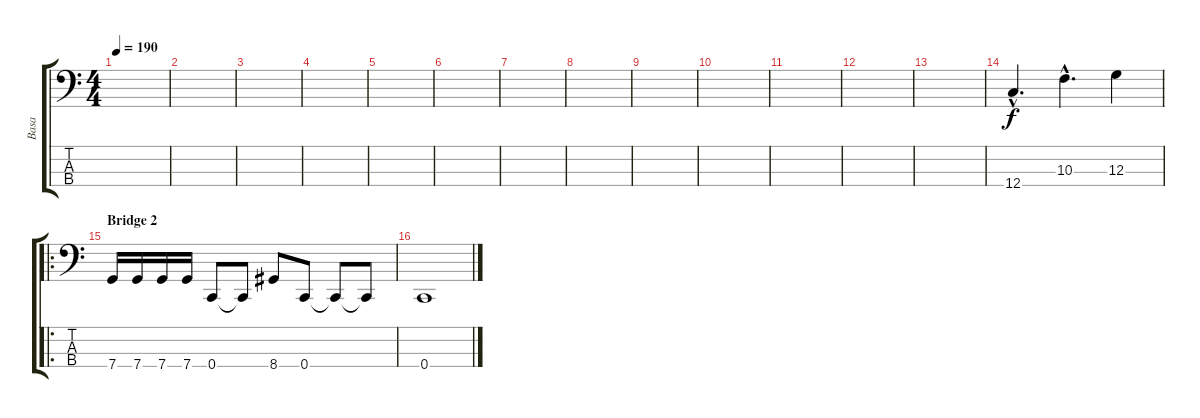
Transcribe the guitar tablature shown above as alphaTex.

\track ("Basa" "Basa") {instrument electricbasspick}
\staff {score tabs}
\tuning (F2 C2 G1 C1) {hide}
\ts (4 4)
\tempo 190
\clef f4
\ks c
|
|
|
|
|
|
|
|
|
|
|
|
|
12.4{hac}.4{d} 10.3{hac}.4{d} 12.3.4 |
\ro
\section ("" "Bridge 2")
7.4.16 7.4.16 7.4.16 7.4.16 0.4.8 0.4{t}.8 8.4.8 0.4.8 0.4{t}.8 0.4{t}.8 |
0.4.1
